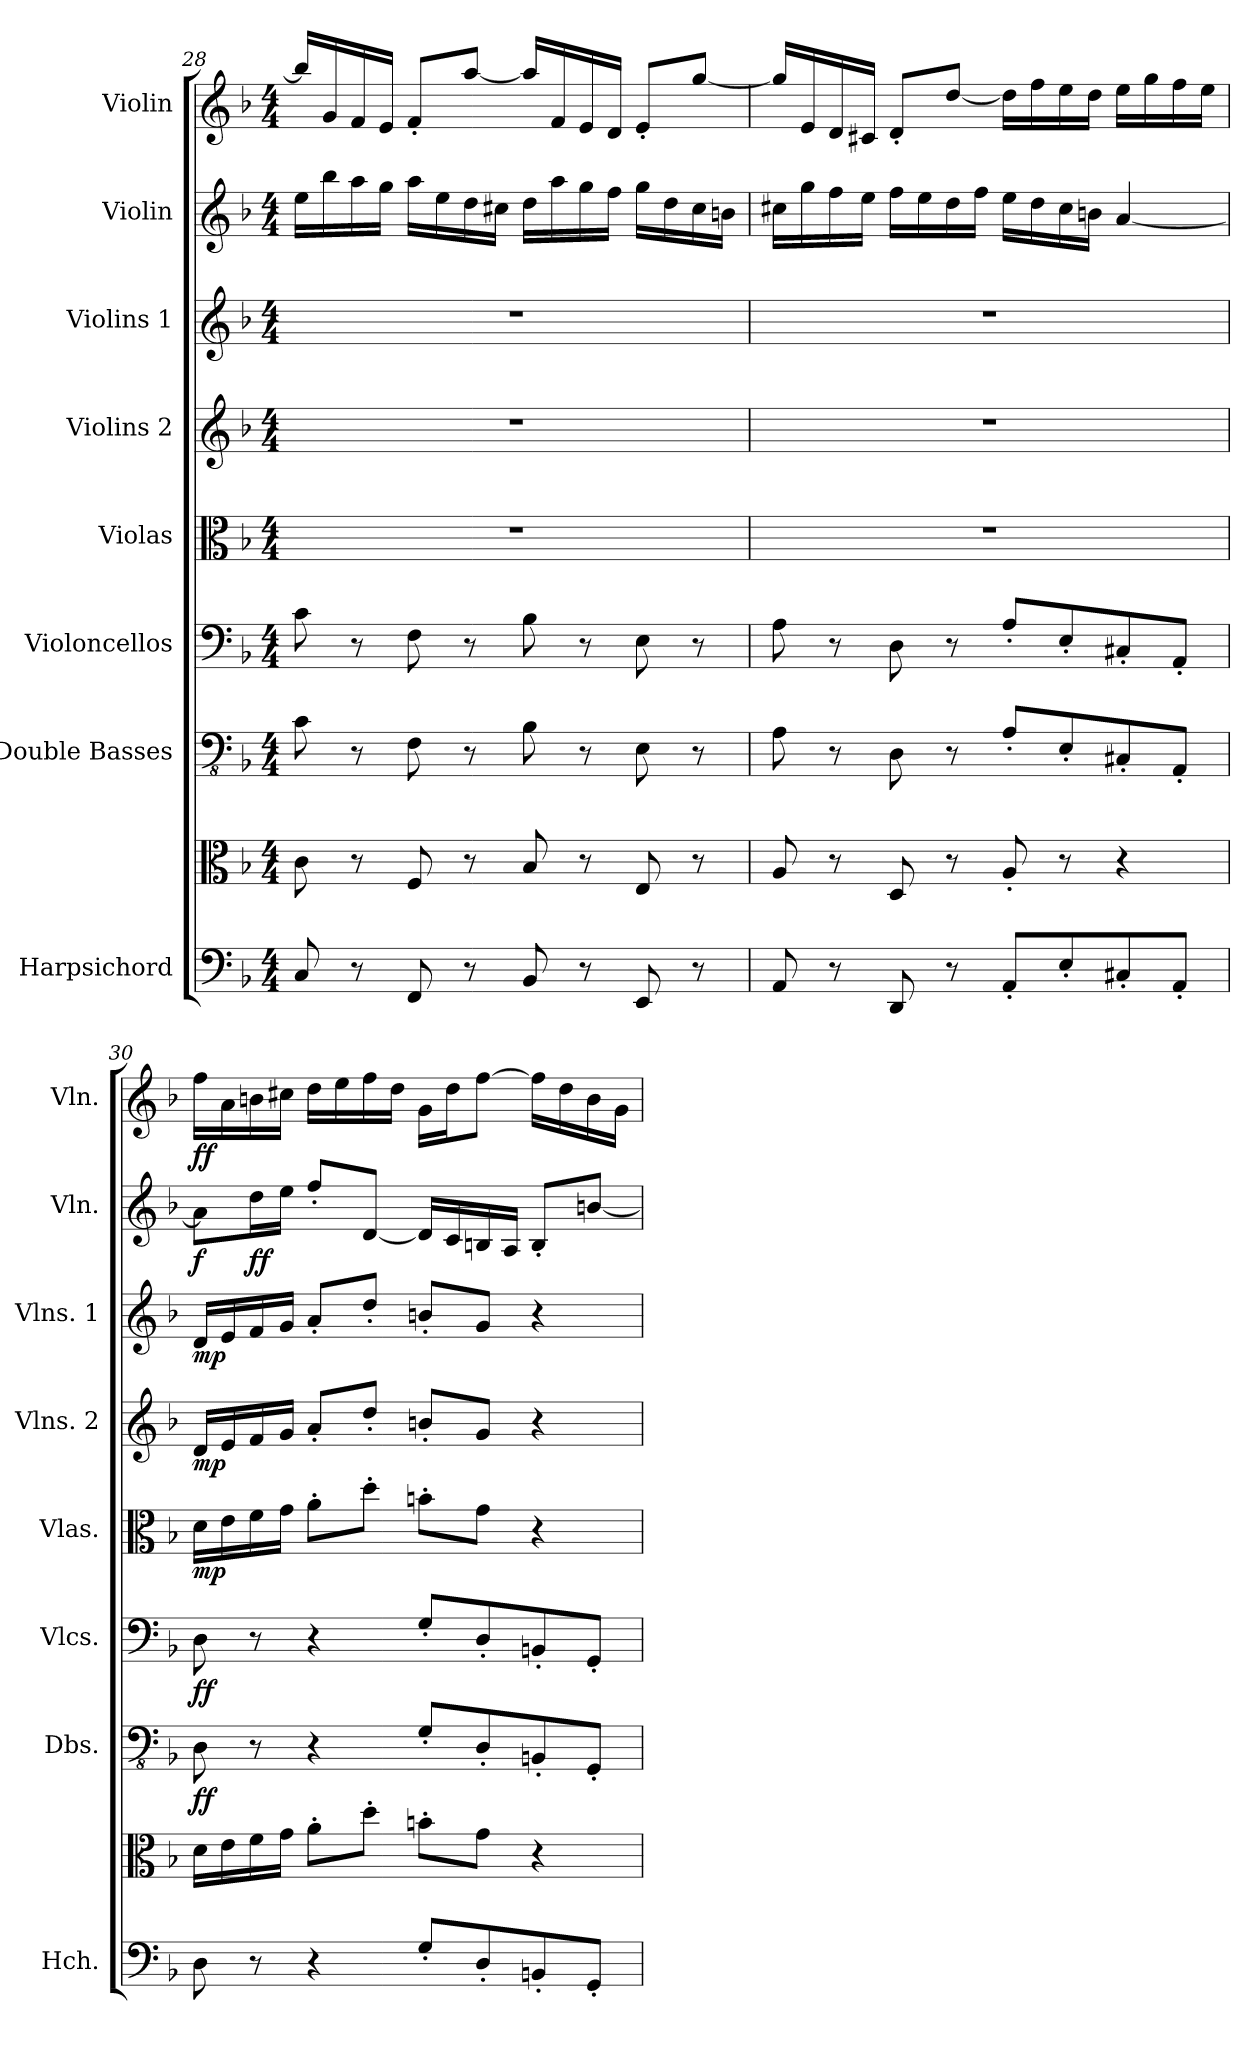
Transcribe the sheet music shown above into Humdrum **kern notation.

**kern	**kern	**kern	**dynam	**kern	**dynam	**kern	**dynam	**kern	**dynam	**kern	**dynam	**kern	**dynam	**kern	**dynam
*part8	*part8	*part7	*part7	*part6	*part6	*part5	*part5	*part4	*part4	*part3	*part3	*part2	*part2	*part1	*part1
*staff9	*staff8	*staff7	*staff7	*staff6	*staff6	*staff5	*staff5	*staff4	*staff4	*staff3	*staff3	*staff2	*staff2	*staff1	*staff1
*I"Harpsichord	*	*I"Double Basses	*	*I"Violoncellos	*	*I"Violas	*	*I"Violins 2	*	*I"Violins 1	*	*I"Violin	*	*I"Violin	*
*I'Hch.	*	*I'Dbs.	*	*I'Vlcs.	*	*I'Vlas.	*	*I'Vlns. 2	*	*I'Vlns. 1	*	*I'Vln.	*	*I'Vln.	*
!!LO:PB:g=z
*clefF4	*clefC3	*clefFv4	*	*clefF4	*	*clefC3	*	*clefG2	*	*clefG2	*	*clefG2	*	*clefG2	*
*k[b-]	*k[b-]	*k[b-]	*	*k[b-]	*	*k[b-]	*	*k[b-]	*	*k[b-]	*	*k[b-]	*	*k[b-]	*
*F:	*F:	*F:	*	*F:	*	*F:	*	*F:	*	*F:	*	*F:	*	*F:	*
*M4/4	*M4/4	*M4/4	*	*M4/4	*	*M4/4	*	*M4/4	*	*M4/4	*	*M4/4	*	*M4/4	*
=28	=28	=28	=28	=28	=28	=28	=28	=28	=28	=28	=28	=28	=28	=28	=28
8C/	8c\	8C\	.	8c\	.	1r	.	1r	.	1r	.	16ee\LL	.	16bb-/LL]	.
.	.	.	.	.	.	.	.	.	.	.	.	16bb-\	.	16g/	.
8r	8r	8r	.	8r	.	.	.	.	.	.	.	16aa\	.	16f/	.
.	.	.	.	.	.	.	.	.	.	.	.	16gg\JJ	.	16e/JJ	.
8FF/	8F/	8FF\	.	8F\	.	.	.	.	.	.	.	16aa\LL	.	8f'/L	.
.	.	.	.	.	.	.	.	.	.	.	.	16ee\	.	.	.
8r	8r	8r	.	8r	.	.	.	.	.	.	.	16dd\	.	[8aa/J	.
.	.	.	.	.	.	.	.	.	.	.	.	16cc#X\JJ	.	.	.
8BB-/	8B-/	8BB-\	.	8B-\	.	.	.	.	.	.	.	16dd\LL	.	16aa/LL]	.
.	.	.	.	.	.	.	.	.	.	.	.	16aa\	.	16f/	.
8r	8r	8r	.	8r	.	.	.	.	.	.	.	16gg\	.	16e/	.
.	.	.	.	.	.	.	.	.	.	.	.	16ff\JJ	.	16d/JJ	.
8EE/	8E/	8EE\	.	8E\	.	.	.	.	.	.	.	16gg\LL	.	8e'/L	.
.	.	.	.	.	.	.	.	.	.	.	.	16dd\	.	.	.
8r	8r	8r	.	8r	.	.	.	.	.	.	.	16cc#\	.	[8gg/J	.
.	.	.	.	.	.	.	.	.	.	.	.	16bn\JJ	.	.	.
=29	=29	=29	=29	=29	=29	=29	=29	=29	=29	=29	=29	=29	=29	=29	=29
8AA/	8A/	8AA\	.	8A\	.	1r	.	1r	.	1r	.	16cc#X\LL	.	16gg/LL]	.
.	.	.	.	.	.	.	.	.	.	.	.	16gg\	.	16e/	.
8r	8r	8r	.	8r	.	.	.	.	.	.	.	16ff\	.	16d/	.
.	.	.	.	.	.	.	.	.	.	.	.	16ee\JJ	.	16c#X/JJ	.
8DD/	8D/	8DD\	.	8D\	.	.	.	.	.	.	.	16ff\LL	.	8d'/L	.
.	.	.	.	.	.	.	.	.	.	.	.	16ee\	.	.	.
8r	8r	8r	.	8r	.	.	.	.	.	.	.	16dd\	.	[8dd/J	.
.	.	.	.	.	.	.	.	.	.	.	.	16ff\JJ	.	.	.
8AA'/L	8A'/	8AA'/L	.	8A'/L	.	.	.	.	.	.	.	16ee\LL	.	16dd\LL]	.
.	.	.	.	.	.	.	.	.	.	.	.	16dd\	.	16ff\	.
8E'/	8r	8EE'/	.	8E'/	.	.	.	.	.	.	.	16cc#\	.	16ee\	.
.	.	.	.	.	.	.	.	.	.	.	.	16bn\JJ	.	16dd\JJ	.
8C#X'/	4r	8CC#X'/	.	8C#X'/	.	.	.	.	.	.	.	[4a/	.	16ee\LL	.
.	.	.	.	.	.	.	.	.	.	.	.	.	.	16gg\	.
8AA'/J	.	8AAA'/J	.	8AA'/J	.	.	.	.	.	.	.	.	.	16ff\	.
.	.	.	.	.	.	.	.	.	.	.	.	.	.	16ee\JJ	.
!!LO:PB:g=z
=30	=30	=30	=30	=30	=30	=30	=30	=30	=30	=30	=30	=30	=30	=30	=30
!	!	!	!LO:DY:b	!	!LO:DY:b	!	!LO:DY:b	!	!LO:DY:b	!	!LO:DY:b	!	!LO:DY:b	!	!LO:DY:b
8D\	16d\LL	8DD\	ff	8D\	ff	16d\LL	mp	16d/LL	mp	16d/LL	mp	8a\L]	f	16ff\LL	ff
.	16e\	.	.	.	.	16e\	.	16e/	.	16e/	.	.	.	16a\	.
!	!	!	!	!	!	!	!	!	!	!	!	!	!LO:DY:b	!	!
8r	16f\	8r	.	8r	.	16f\	.	16f/	.	16f/	.	16dd\L	ff	16bn\	.
.	16g\JJ	.	.	.	.	16g\JJ	.	16g/JJ	.	16g/JJ	.	16ee\JJ	.	16cc#X\JJ	.
4r	8a'\L	4r	.	4r	.	8a'\L	.	8a'/L	.	8a'/L	.	8ff'/L	.	16dd\LL	.
.	.	.	.	.	.	.	.	.	.	.	.	.	.	16ee\	.
.	8dd'\J	.	.	.	.	8dd'\J	.	8dd'/J	.	8dd'/J	.	[8d/J	.	16ff\	.
.	.	.	.	.	.	.	.	.	.	.	.	.	.	16dd\JJ	.
8G'/L	8bn'\L	8GG'/L	.	8G'/L	.	8bn'\L	.	8bn'/L	.	8bn'/L	.	16d/LL]	.	16g\LL	.
.	.	.	.	.	.	.	.	.	.	.	.	16c/	.	16dd\J	.
8D'/	8g\J	8DD'/	.	8D'/	.	8g\J	.	8g/J	.	8g/J	.	16Bn/	.	[8ff\J	.
.	.	.	.	.	.	.	.	.	.	.	.	16A/JJ	.	.	.
8BBn'/	4r	8BBBn'/	.	8BBn'/	.	4r	.	4r	.	4r	.	8B'/L	.	16ff\LL]	.
.	.	.	.	.	.	.	.	.	.	.	.	.	.	16dd\	.
8GG'/J	.	8GGG'/J	.	8GG'/J	.	.	.	.	.	.	.	[8bn/J	.	16b\	.
.	.	.	.	.	.	.	.	.	.	.	.	.	.	16g\JJ	.
=	=	=	=	=	=	=	=	=	=	=	=	=	=	=	=
*-	*-	*-	*-	*-	*-	*-	*-	*-	*-	*-	*-	*-	*-	*-	*-
